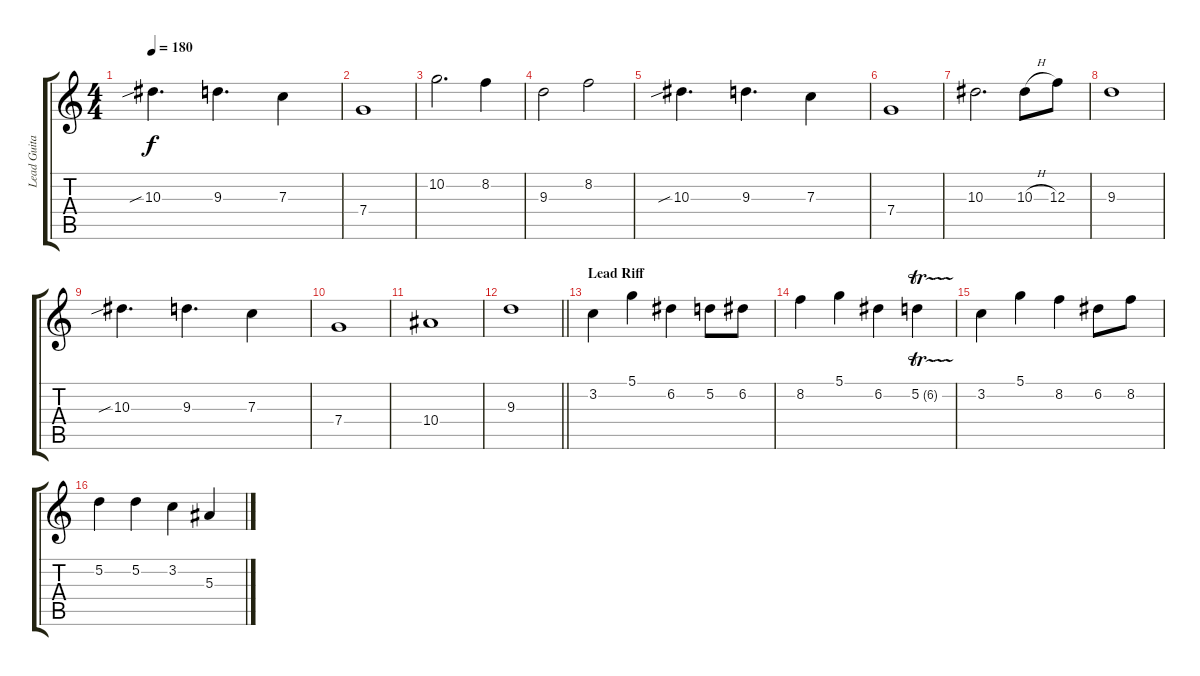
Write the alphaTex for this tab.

\track ("Lead Guitar" "Lead Guita") {instrument overdrivenguitar}
\staff {score tabs}
\tuning (D4 A3 F3 C3 G2 D2) {hide}
\ts (4 4)
\tempo 180
\clef g2
\ks c
10.3{sib}.4{d dy f} 9.3.4{d} 7.3.4 |
7.4.1 |
10.2.2{d} 8.2.4 |
9.3.2 8.2.2 |
10.3{sib}.4{d} 9.3.4{d} 7.3.4 |
7.4.1 |
10.3.2{d} 10.3{h}.8 12.3.8 |
9.3.1 |
10.3{sib}.4{d} 9.3.4{d} 7.3.4 |
7.4.1 |
10.4.1 |
\barLineRight lightlight
9.3.1 |
\section ("" "Lead Riff")
3.2.4 5.1.4 6.2.4 5.2.8 6.2.8 |
8.2.4 5.1.4 6.2.4 5.2{tr (6 16)}.4 |
3.2.4 5.1.4 8.2.4 6.2.8 8.2.8 |
5.2.4 5.2.4 3.2.4 5.3.4
